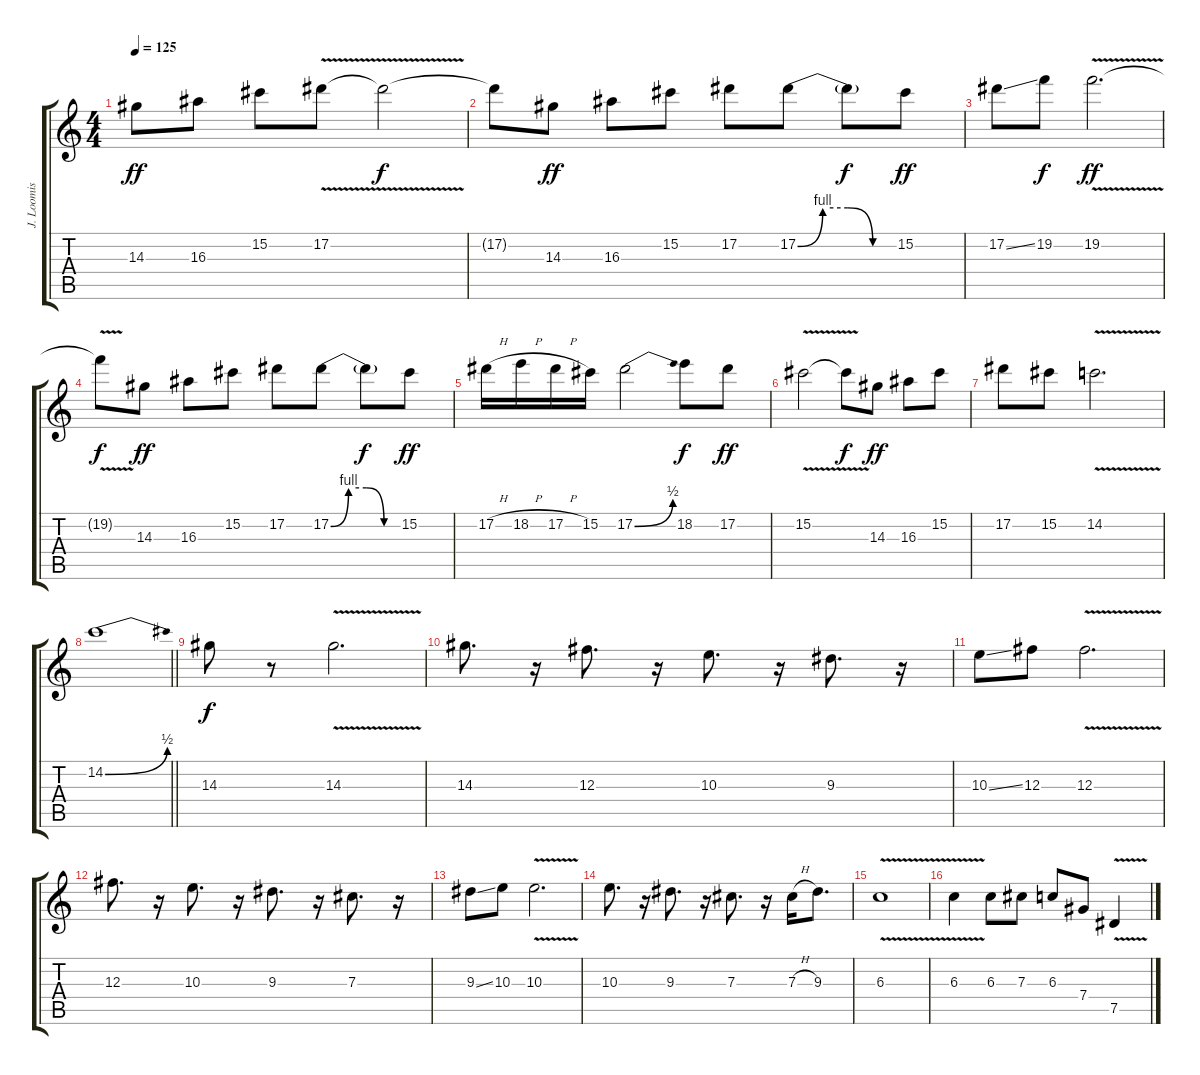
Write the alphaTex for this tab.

\track ("J. Loomis (Lead)" "J. Loomis ") {instrument distortionguitar}
\staff {score tabs}
\tuning (Eb4 Bb3 Gb3 Db3 Ab2 Eb2) {hide}
\ts (4 4)
\section ("" "")
\tempo 125
\clef g2
\ks c
14.3.8{dy ff} 16.3.8 15.2.8 17.2{v}.8 17.2{t}.2{dy f} |
17.2{t}.8 14.3.8{dy ff} 16.3.8 15.2.8 17.2.8 17.2{be (custom 0 0 15 4 30 4 45 0 60 0)}.8 17.2{t}.8{dy f} 15.2.8{dy ff} |
17.2{ss}.8 19.2.8{dy f} 19.2{v}.2{d dy ff} |
19.2{t}.8{dy f} 14.3.8{dy ff} 16.3.8 15.2.8 17.2.8 17.2{be (custom 0 0 15 4 30 4 45 0 60 0)}.8 17.2{t}.8{dy f} 15.2.8{dy ff} |
17.2{h}.16 18.2{h}.16 17.2{h}.16 15.2.16 17.2{be (bend 0 0 60 2)}.2 18.2.8{dy f} 17.2.8{dy ff} |
15.2{v}.2 15.2{t}.8{dy f} 14.3.8{dy ff} 16.3.8 15.2.8 |
17.2.8 15.2.8 14.2{v}.2{d} |
\barLineRight lightlight
14.2{be (bend 0 0 60 2)}.1 |
\section ("" "")
14.3.8{dy f} r.8 14.3{v}.2{d} |
14.3.8{d} r.16 12.3.8{d} r.16 10.3.8{d} r.16 9.3.8{d} r.16 |
10.3{ss}.8 12.3.8 12.3{v}.2{d} |
12.3.8{d} r.16 10.3.8{d} r.16 9.3.8{d} r.16 7.3.8{d} r.16 |
9.3{ss}.8 10.3.8 10.3{v}.2{d} |
10.3.8{d} r.16 9.3.8{d} r.16 7.3.8{d} r.16 7.3{h}.16 9.3.8{d} |
6.3{v}.1 |
6.3{v}.4 6.3.8 7.3.8 6.3.8 7.4.8 7.5{v}.4
